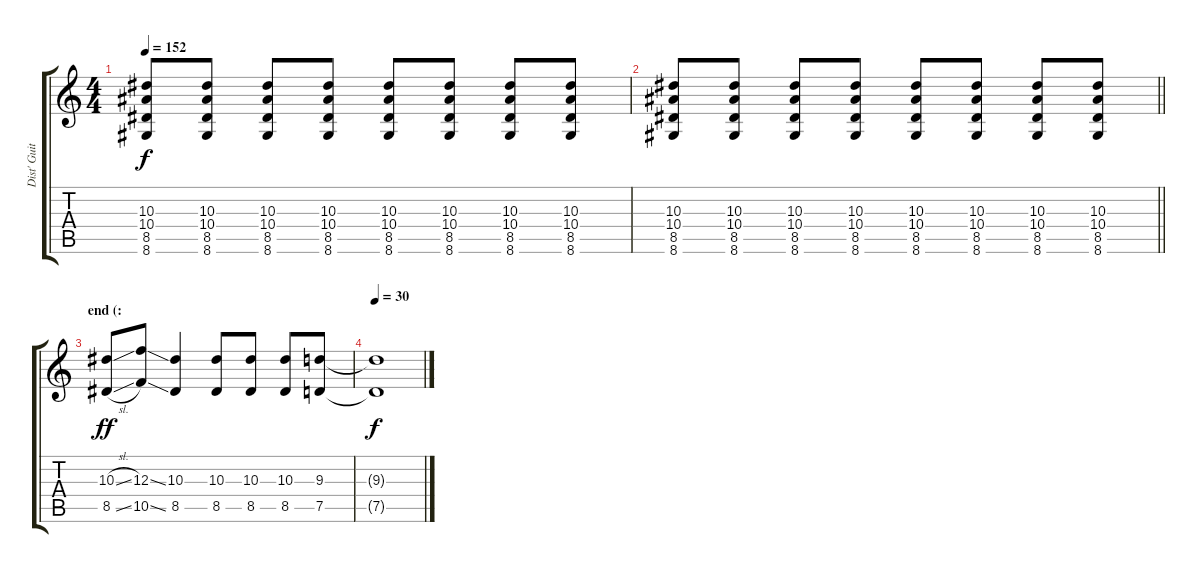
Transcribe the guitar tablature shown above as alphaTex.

\track ("Dist' Guitar 2" "Dist' Guit") {instrument overdrivenguitar}
\staff {score tabs}
\tuning (D4 A3 F3 C3 G2 C2) {hide}
\ts (4 4)
\tempo 152
\clef g2
\ks c
(10.3 10.4 8.5 8.6).8{dy f} (10.3 10.4 8.5 8.6).8 (10.3 10.4 8.5 8.6).8 (10.3 10.4 8.5 8.6).8 (10.3 10.4 8.5 8.6).8 (10.3 10.4 8.5 8.6).8 (10.3 10.4 8.5 8.6).8 (10.3 10.4 8.5 8.6).8 |
\barLineRight lightlight
(10.3 10.4 8.5 8.6).8 (10.3 10.4 8.5 8.6).8 (10.3 10.4 8.5 8.6).8 (10.3 10.4 8.5 8.6).8 (10.3 10.4 8.5 8.6).8 (10.3 10.4 8.5 8.6).8 (10.3 10.4 8.5 8.6).8 (10.3 10.4 8.5 8.6).8 |
\section ("" "end (:")
(10.3{sl} 8.5{sl}).8{dy ff} (12.3{ss} 10.5{ss}).8 (10.3 8.5).4 (10.3 8.5).8 (10.3 8.5).8 (10.3 8.5).8 (9.3 7.5).8 |
\tempo 30
(9.3{t} 7.5{t}).1{dy f}
